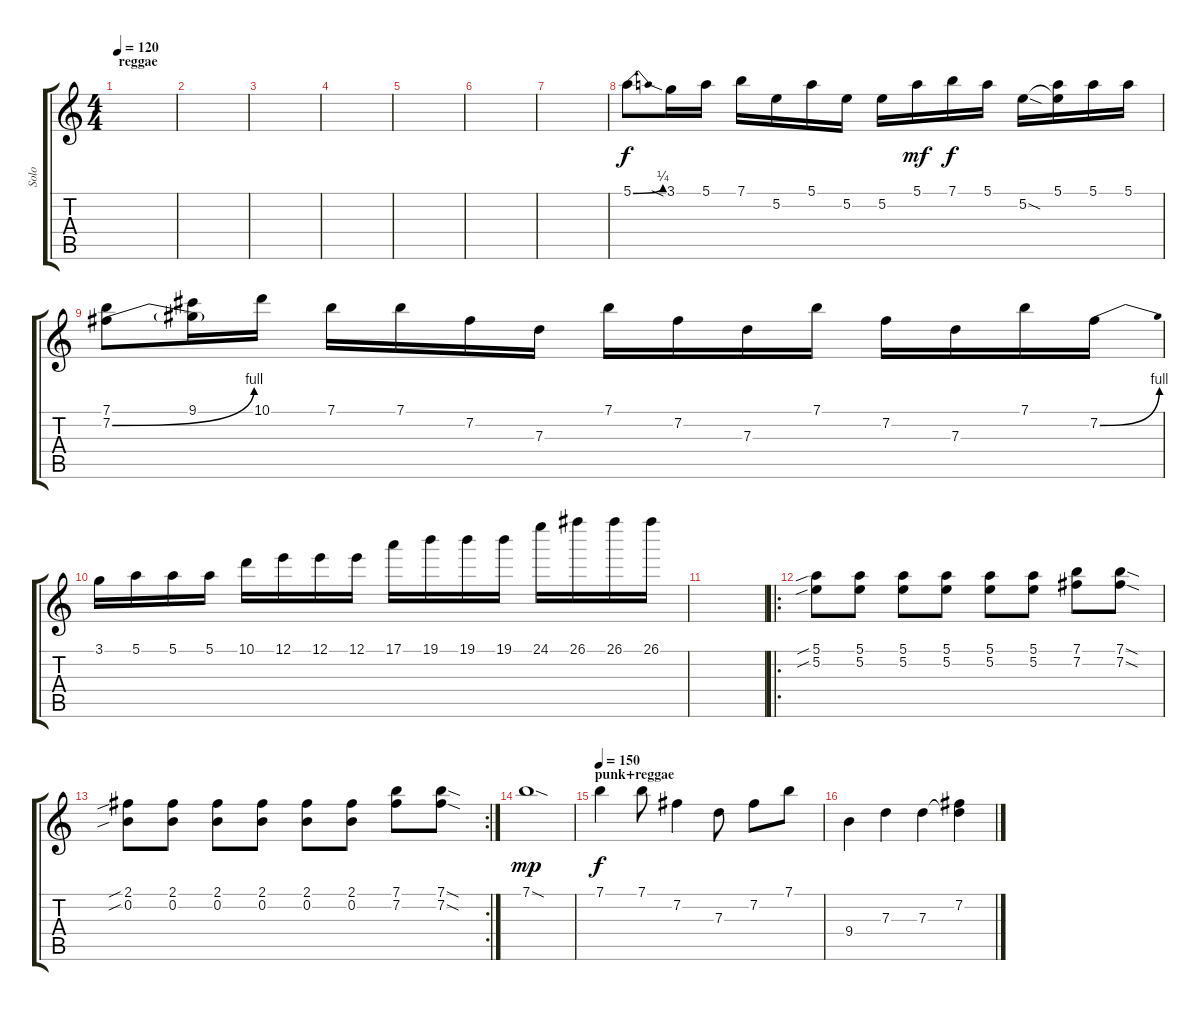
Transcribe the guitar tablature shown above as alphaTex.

\track ("Solo" "Solo") {instrument distortionguitar}
\staff {score tabs}
\tuning (E4 B3 G3 D3 A2 E2) {hide}
\ts (4 4)
\section ("" "reggae")
\tempo 120
\clef g2
\ks c
|
|
|
|
|
|
|
5.1{be (bend 0 0 60 1)}.8 3.1{sia}.16 5.1.16 7.1.16 5.2.16 5.1.16 5.2.16 5.2.16 5.1.16{dy mf} 7.1.16{dy f} 5.1.16 5.2{sod}.16 (5.1 5.2{t}).16 5.1.16 5.1.16 |
(7.1 7.2{be (bend 0 0 60 4)}).8 (9.1 7.2{t}).16 10.1.16 7.1.16 7.1.16 7.2.16 7.3.16 7.1.16 7.2.16 7.3.16 7.1.16 7.2.16 7.3.16 7.1.16 7.2{be (bend 0 0 60 4)}.16 |
3.1.16 5.1.16 5.1.16 5.1.16 10.1.16 12.1.16 12.1.16 12.1.16 17.1.16 19.1.16 19.1.16 19.1.16 24.1.16 26.1.16 26.1.16 26.1.16 |
|
\ro
(5.1{sib} 5.2{sib}).8 (5.1 5.2).8 (5.1 5.2).8 (5.1 5.2).8 (5.1 5.2).8 (5.1 5.2).8 (7.1 7.2).8 (7.1{sod} 7.2{sod}).8 |
\rc 2
(2.1{sib} 0.2{sib}).8 (2.1 0.2).8 (2.1 0.2).8 (2.1 0.2).8 (2.1 0.2).8 (2.1 0.2).8 (7.1 7.2).8 (7.1{sod} 7.2{sod}).8 |
7.1{sod}.1{dy mp} |
\section ("" "punk+reggae")
\tempo 150
7.1.4{dy f volume 16} 7.1.8 7.2.4 7.3.8 7.2.8 7.1.8 |
9.4.4 7.3.4 7.3.4 (7.2 7.3{t}).4
